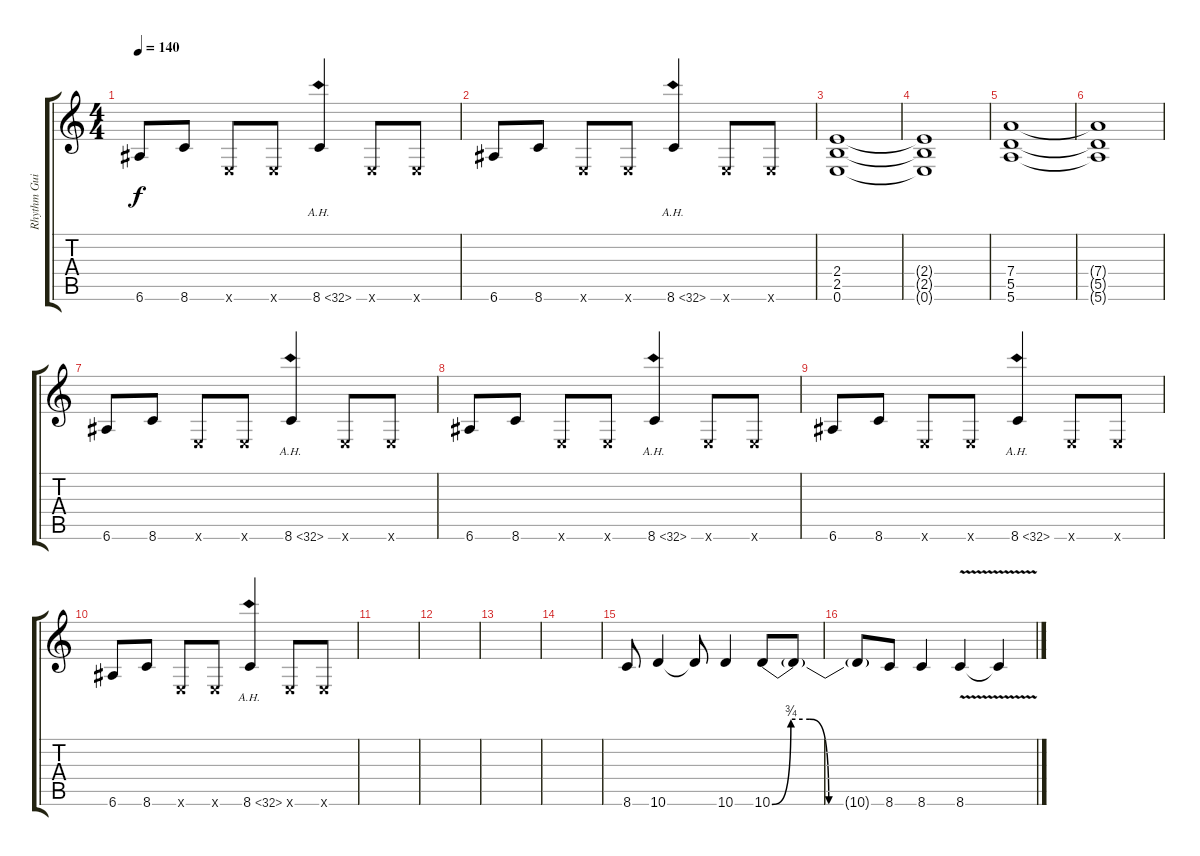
\track ("Rhythm Guitar" "Rhythm Gui") {instrument distortionguitar}
\staff {score tabs}
\tuning (E4 B3 G3 D3 A2 E2) {hide}
\ts (4 4)
\tempo 140
\clef g2
\ks c
6.6.8{dy f} 8.6.8 0.6{x}.8 0.6{x}.8 8.6{ah 24}.4 0.6{x}.8 0.6{x}.8 |
6.6.8 8.6.8 0.6{x}.8 0.6{x}.8 8.6{ah 24}.4 0.6{x}.8 0.6{x}.8 |
(2.4 2.5 0.6).1 |
(2.4{t} 2.5{t} 0.6{t}).1 |
(7.4 5.5 5.6).1 |
(7.4{t} 5.5{t} 5.6{t}).1 |
6.6.8 8.6.8 0.6{x}.8 0.6{x}.8 8.6{ah 24}.4 0.6{x}.8 0.6{x}.8 |
6.6.8 8.6.8 0.6{x}.8 0.6{x}.8 8.6{ah 24}.4 0.6{x}.8 0.6{x}.8 |
6.6.8 8.6.8 0.6{x}.8 0.6{x}.8 8.6{ah 24}.4 0.6{x}.8 0.6{x}.8 |
6.6.8 8.6.8 0.6{x}.8 0.6{x}.8 8.6{ah 24}.4 0.6{x}.8 0.6{x}.8 |
|
|
|
|
8.6.8 10.6.4 10.6{t}.8 10.6.4 10.6{be (custom 0 0 10 3 20 3 30 0 60 0)}.8 10.6{t}.8 |
10.6{t}.8 8.6.8 8.6.4 8.6{v}.4 8.6{t}.4
